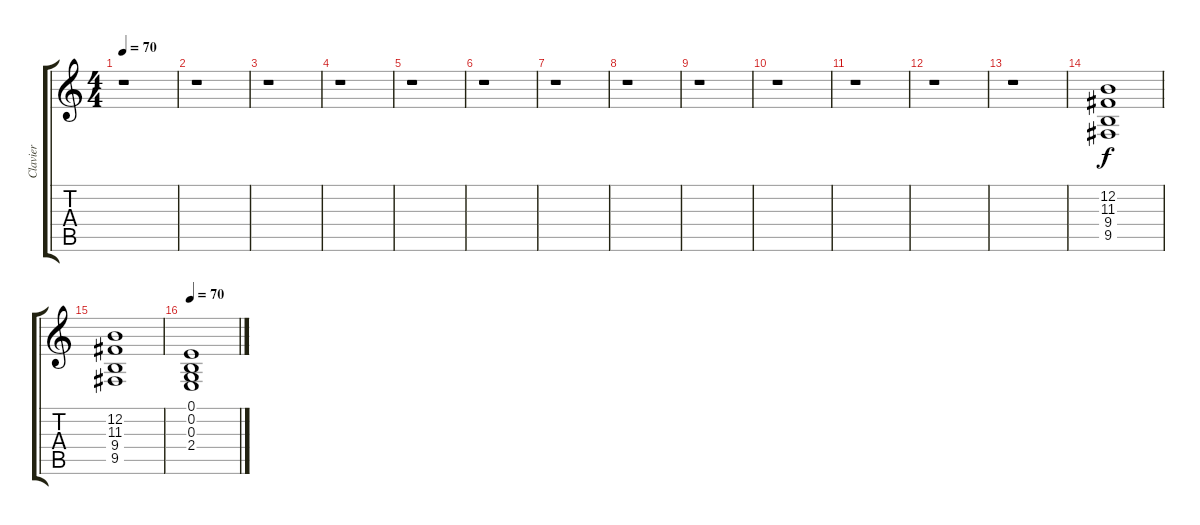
\track ("Clavier" "Clavier") {instrument tremolostrings}
\staff {score tabs}
\tuning (E4 B3 G3 D3 A2 E2) {hide}
\ts (4 4)
\tempo 70
\clef g2
\ks c
r.1{dy f} |
r.1 |
r.1 |
r.1 |
r.1 |
r.1 |
r.1 |
r.1 |
r.1 |
r.1 |
r.1 |
r.1 |
r.1{volume 0} |
(12.2 11.3 9.4 9.5).1{volume 7} |
(12.2 11.3 9.4 9.5).1{volume 16} |
\tempo 70
(0.1 0.2 0.3 2.4).1{volume 0}
